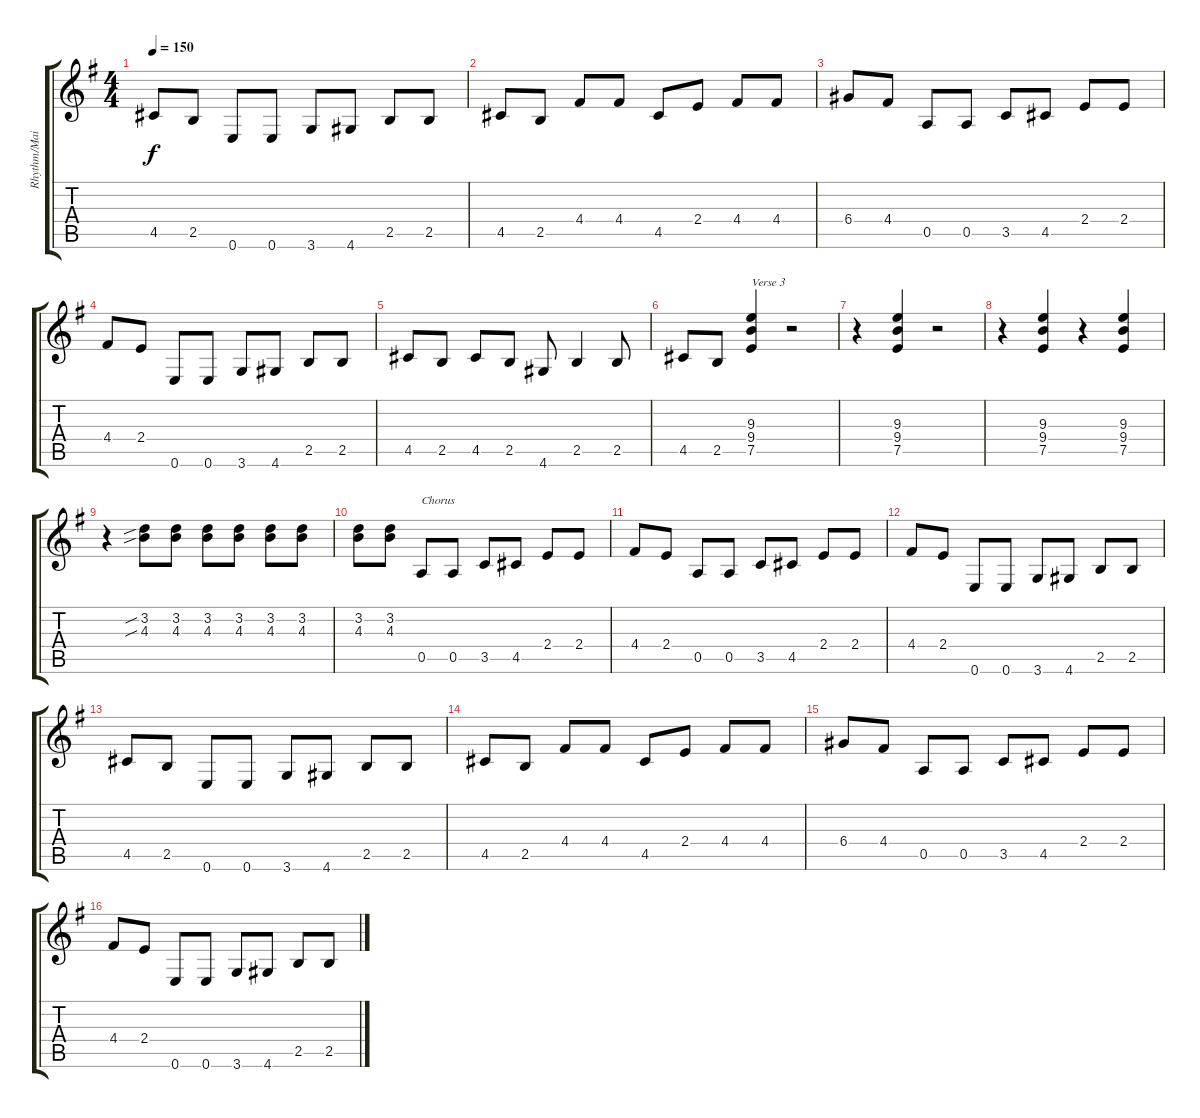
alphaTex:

\track ("Rhythm/Main guitar" "Rhythm/Mai") {instrument electricguitarclean}
\staff {score tabs}
\tuning (E4 B3 G3 D3 A2 E2) {hide}
\ts (4 4)
\tempo 150
\clef g2
\ks eminor
4.5.8{dy f} 2.5.8 0.6.8 0.6.8 3.6.8 4.6.8 2.5.8 2.5.8 |
4.5.8 2.5.8 4.4.8 4.4.8 4.5.8 2.4.8 4.4.8 4.4.8 |
6.4.8 4.4.8 0.5.8 0.5.8 3.5.8 4.5.8 2.4.8 2.4.8 |
4.4.8 2.4.8 0.6.8 0.6.8 3.6.8 4.6.8 2.5.8 2.5.8 |
4.5.8 2.5.8 4.5.8 2.5.8 4.6.8 2.5.4 2.5.8 |
4.5.8 2.5.8 (9.3 9.4 7.5).4{txt "Verse 3"} r.2 |
r.4 (9.3 9.4 7.5).4 r.2 |
r.4 (9.3 9.4 7.5).4 r.4 (9.3 9.4 7.5).4 |
r.4 (3.2{sib} 4.3{sib}).8 (3.2 4.3).8 (3.2 4.3).8 (3.2 4.3).8 (3.2 4.3).8 (3.2 4.3).8 |
(3.2 4.3).8 (3.2 4.3).8 0.5.8{txt "Chorus"} 0.5.8 3.5.8 4.5.8 2.4.8 2.4.8 |
4.4.8 2.4.8 0.5.8 0.5.8 3.5.8 4.5.8 2.4.8 2.4.8 |
4.4.8 2.4.8 0.6.8 0.6.8 3.6.8 4.6.8 2.5.8 2.5.8 |
4.5.8 2.5.8 0.6.8 0.6.8 3.6.8 4.6.8 2.5.8 2.5.8 |
4.5.8 2.5.8 4.4.8 4.4.8 4.5.8 2.4.8 4.4.8 4.4.8 |
6.4.8 4.4.8 0.5.8 0.5.8 3.5.8 4.5.8 2.4.8 2.4.8 |
4.4.8 2.4.8 0.6.8 0.6.8 3.6.8 4.6.8 2.5.8 2.5.8
